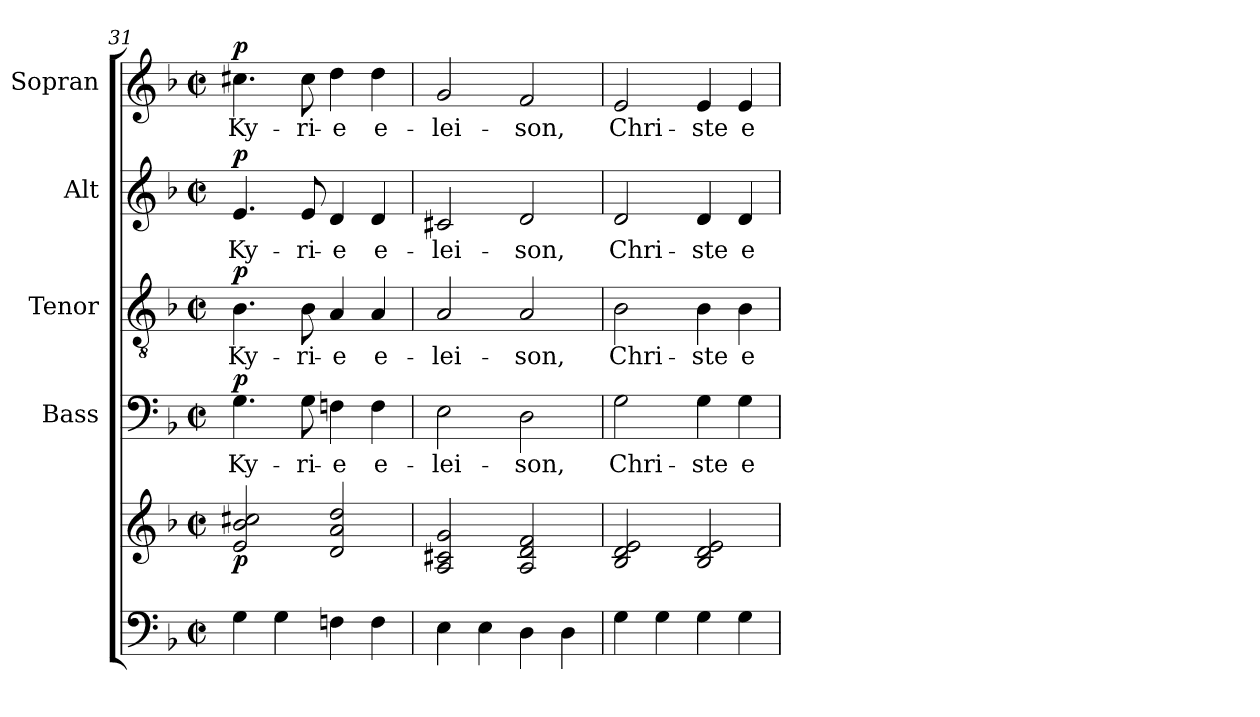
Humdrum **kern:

**kern	**kern	**dynam	**kern	**text	**dynam	**kern	**text	**dynam	**kern	**text	**dynam	**kern	**text	**dynam
*part5	*part5	*part5	*part4	*part4	*part4	*part3	*part3	*part3	*part2	*part2	*part2	*part1	*part1	*part1
*staff6	*staff5	*staff5/6	*staff4	*staff4	*staff4	*staff3	*staff3	*staff3	*staff2	*staff2	*staff2	*staff1	*staff1	*staff1
*	*	*	*I"Bass	*	*	*I"Tenor	*	*	*I"Alt	*	*	*I"Sopran	*	*
*	*	*	*I'B.	*	*	*I'T.	*	*	*I'A.	*	*	*I'S.	*	*
*clefF4	*clefG2	*	*clefF4	*	*	*clefGv2	*	*	*clefG2	*	*	*clefG2	*	*
*k[b-]	*k[b-]	*	*k[b-]	*	*	*k[b-]	*	*	*k[b-]	*	*	*k[b-]	*	*
*F:	*F:	*	*F:	*	*	*F:	*	*	*F:	*	*	*F:	*	*
*M2/2	*M2/2	*	*M2/2	*	*	*M2/2	*	*	*M2/2	*	*	*M2/2	*	*
*met(c|)	*met(c|)	*	*met(c|)	*	*	*met(c|)	*	*	*met(c|)	*	*	*met(c|)	*	*
=31	=31	=31	=31	=31	=31	=31	=31	=31	=31	=31	=31	=31	=31	=31
!	!	!LO:DY:b	!	!LO:LY:b	!LO:DY:a	!	!LO:LY:b	!LO:DY:a	!	!LO:LY:b	!LO:DY:a	!	!LO:LY:b	!LO:DY:a
4G\	2e/ 2b-/ 2cc#X/	p	4.G\	Ky-	p	4.B-\	Ky-	p	4.e/	Ky-	p	4.cc#X\	Ky-	p
4G\	.	.	.	.	.	.	.	.	.	.	.	.	.	.
!	!	!	!	!LO:LY:b	!	!	!LO:LY:b	!	!	!LO:LY:b	!	!	!LO:LY:b	!
.	.	.	8G\	-ri-	.	8B-\	-ri-	.	8e/	-ri-	.	8cc#\	-ri-	.
!	!	!	!	!LO:LY:b	!	!	!LO:LY:b	!	!	!LO:LY:b	!	!	!LO:LY:b	!
4Fn\	2d/ 2a/ 2dd/	.	4Fn\	-e	.	4A/	-e	.	4d/	-e	.	4dd\	-e	.
!	!	!	!	!LO:LY:b	!	!	!LO:LY:b	!	!	!LO:LY:b	!	!	!LO:LY:b	!
4F\	.	.	4F\	e-	.	4A/	e-	.	4d/	e-	.	4dd\	e-	.
!!LO:LB:g=z
=32	=32	=32	=32	=32	=32	=32	=32	=32	=32	=32	=32	=32	=32	=32
!	!	!	!	!LO:LY:b	!	!	!LO:LY:b	!	!	!LO:LY:b	!	!	!LO:LY:b	!
4E\	2A/ 2c#X/ 2g/	.	2E\	-lei-	.	2A/	-lei-	.	2c#X/	-lei-	.	2g/	-lei-	.
4E\	.	.	.	.	.	.	.	.	.	.	.	.	.	.
!	!	!	!	!LO:LY:b	!	!	!LO:LY:b	!	!	!LO:LY:b	!	!	!LO:LY:b	!
4D\	2A/ 2d/ 2f/	.	2D\	-son,	.	2A/	-son,	.	2d/	-son,	.	2f/	-son,	.
4D\	.	.	.	.	.	.	.	.	.	.	.	.	.	.
=33	=33	=33	=33	=33	=33	=33	=33	=33	=33	=33	=33	=33	=33	=33
!	!	!	!	!LO:LY:b	!	!	!LO:LY:b	!	!	!LO:LY:b	!	!	!LO:LY:b	!
4G\	2B-/ 2d/ 2e/	.	2G\	Chri-	.	2B-\	Chri-	.	2d/	Chri-	.	2e/	Chri-	.
4G\	.	.	.	.	.	.	.	.	.	.	.	.	.	.
!	!	!	!	!LO:LY:b	!	!	!LO:LY:b	!	!	!LO:LY:b	!	!	!LO:LY:b	!
4G\	2B-/ 2d/ 2e/	.	4G\	-ste	.	4B-\	-ste	.	4d/	-ste	.	4e/	-ste	.
!	!	!	!	!LO:LY:b	!	!	!LO:LY:b	!	!	!LO:LY:b	!	!	!LO:LY:b	!
4G\	.	.	4G\	e-	.	4B-\	e-	.	4d/	e-	.	4e/	e-	.
=	=	=	=	=	=	=	=	=	=	=	=	=	=	=
*-	*-	*-	*-	*-	*-	*-	*-	*-	*-	*-	*-	*-	*-	*-
